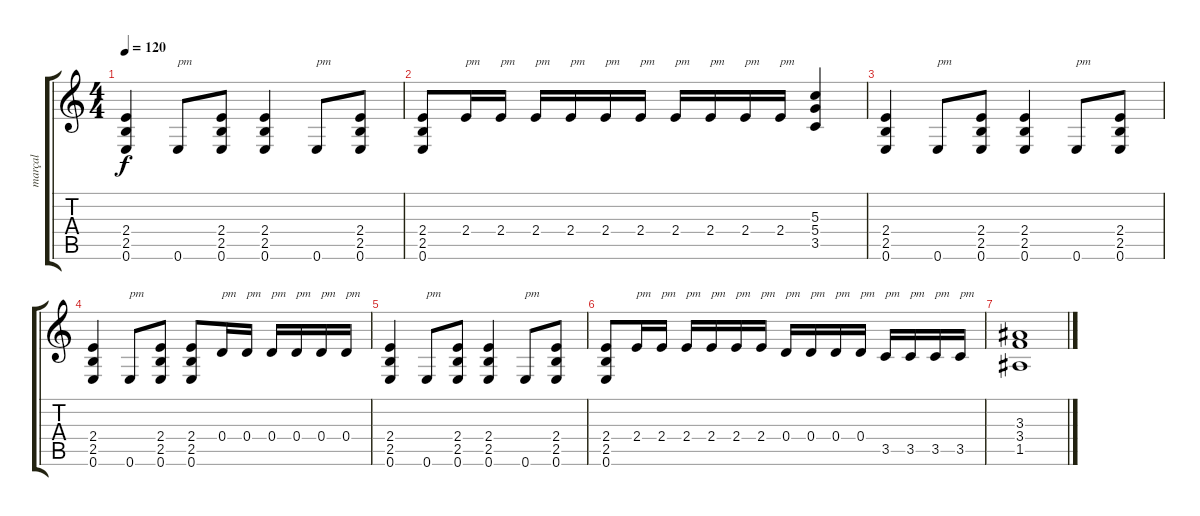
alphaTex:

\track ("marçal" "marçal") {instrument distortionguitar}
\staff {score tabs}
\tuning (E4 B3 G3 D3 A2 E2) {hide}
\ts (4 4)
\tempo 120
\clef g2
\ks c
(2.4 2.5 0.6).4{dy f} 0.6.8{txt "pm"} (2.4 2.5 0.6).8 (2.4 2.5 0.6).4 0.6.8{txt "pm"} (2.4 2.5 0.6).8 |
(2.4 2.5 0.6).8 2.4.16{txt "pm"} 2.4.16{txt "pm"} 2.4.16{txt "pm"} 2.4.16{txt "pm"} 2.4.16{txt "pm"} 2.4.16{txt "pm"} 2.4.16{txt "pm"} 2.4.16{txt "pm"} 2.4.16{txt "pm"} 2.4.16{txt "pm"} (5.3 5.4 3.5).4 |
(2.4 2.5 0.6).4 0.6.8{txt "pm"} (2.4 2.5 0.6).8 (2.4 2.5 0.6).4 0.6.8{txt "pm"} (2.4 2.5 0.6).8 |
(2.4 2.5 0.6).4 0.6.8{txt "pm"} (2.4 2.5 0.6).8 (2.4 2.5 0.6).8 0.4.16{txt "pm"} 0.4.16{txt "pm"} 0.4.16{txt "pm"} 0.4.16{txt "pm"} 0.4.16{txt "pm"} 0.4.16{txt "pm"} |
(2.4 2.5 0.6).4 0.6.8{txt "pm"} (2.4 2.5 0.6).8 (2.4 2.5 0.6).4 0.6.8{txt "pm"} (2.4 2.5 0.6).8 |
(2.4 2.5 0.6).8 2.4.16{txt "pm"} 2.4.16{txt "pm"} 2.4.16{txt "pm"} 2.4.16{txt "pm"} 2.4.16{txt "pm"} 2.4.16{txt "pm"} 0.4.16{txt "pm"} 0.4.16{txt "pm"} 0.4.16{txt "pm"} 0.4.16{txt "pm"} 3.5.16{txt "pm"} 3.5.16{txt "pm"} 3.5.16{txt "pm"} 3.5.16{txt "pm"} |
(3.3 3.4 1.5).1
